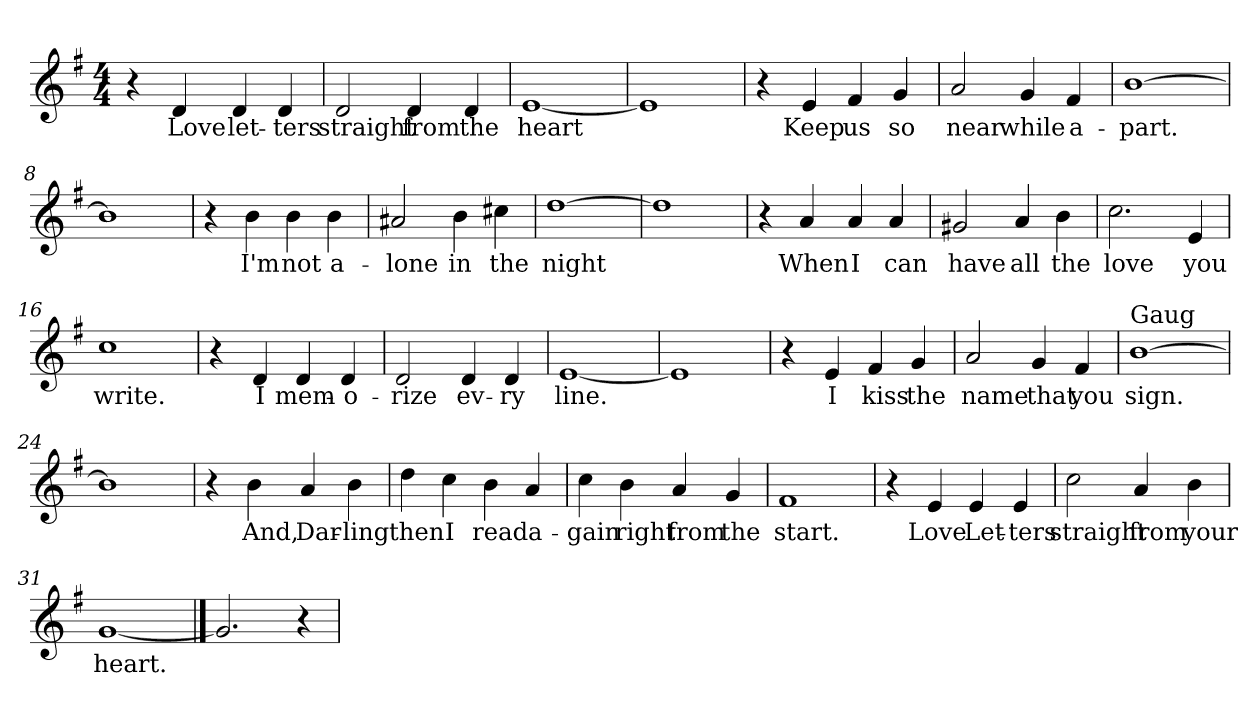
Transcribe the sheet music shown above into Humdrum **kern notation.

**kern	**text
*part1	*part1
*staff1	*staff1
*clefG2	*
*k[f#]	*
*G:	*
*M4/4	*
=1	=1
4r	.
4d/	Love
4d/	let-
4d/	-ters
=2	=2
2d/	straight
4d/	from
4d/	the
=3	=3
[1e	heart
=4	=4
1e]	.
=5	=5
4r	.
4e/	Keep
4f#/	us
4g/	so
!!LO:LB:g=z
=6	=6
2a/	near
4g/	while
4f#/	a-
=7	=7
[1b	part.
=8	=8
1b]	.
=9	=9
4r	.
4b\	I'm
4b\	not
4b\	a-
=10	=10
2a#X/	-lone
4b\	in
4cc#X\	the
=11	=11
[1dd	night
=12	=12
1dd]	.
!!LO:LB:g=z
=13	=13
4r	.
4a/	When
4a/	I
4a/	can
=14	=14
2g#X/	have
4a/	all
4b\	the
=15	=15
2.cc\	love
4e/	you
=16	=16
1cc	write.
=17	=17
4r	.
4d/	I
4d/	mem-
4d/	-o-
=18	=18
2d/	-rize
4d/	ev-
4d/	-ry
!!LO:LB:g=z
=19	=19
[1e	line.
=20	=20
1e]	.
=21	=21
4r	.
4e/	I
4f#/	kiss
4g/	the
=22	=22
2a/	name
4g/	that
4f#/	you
=23	=23
!LO:TX:a:t=Gaug	!
[1b	sign.
=24	=24
1b]	.
=25	=25
4r	.
4b\	And,
4a/	Dar-
4b\	-ling
!!LO:LB:g=z
=26	=26
4dd\	then
4cc\	I
4b\	read
4a/	a-
=27	=27
4cc\	-gain
4b\	right
4a/	from
4g/	the
=28	=28
1f#	start.
=29	=29
4r	.
4e/	Love
4e/	Let-
4e/	-ters
!!LO:LB:g=z
=30	=30
2cc\	straight
4a/	from
4b\	your
=31	=31
[1g	heart.
==32	==32
2.g/]	.
4r	.
=	=
*-	*-
